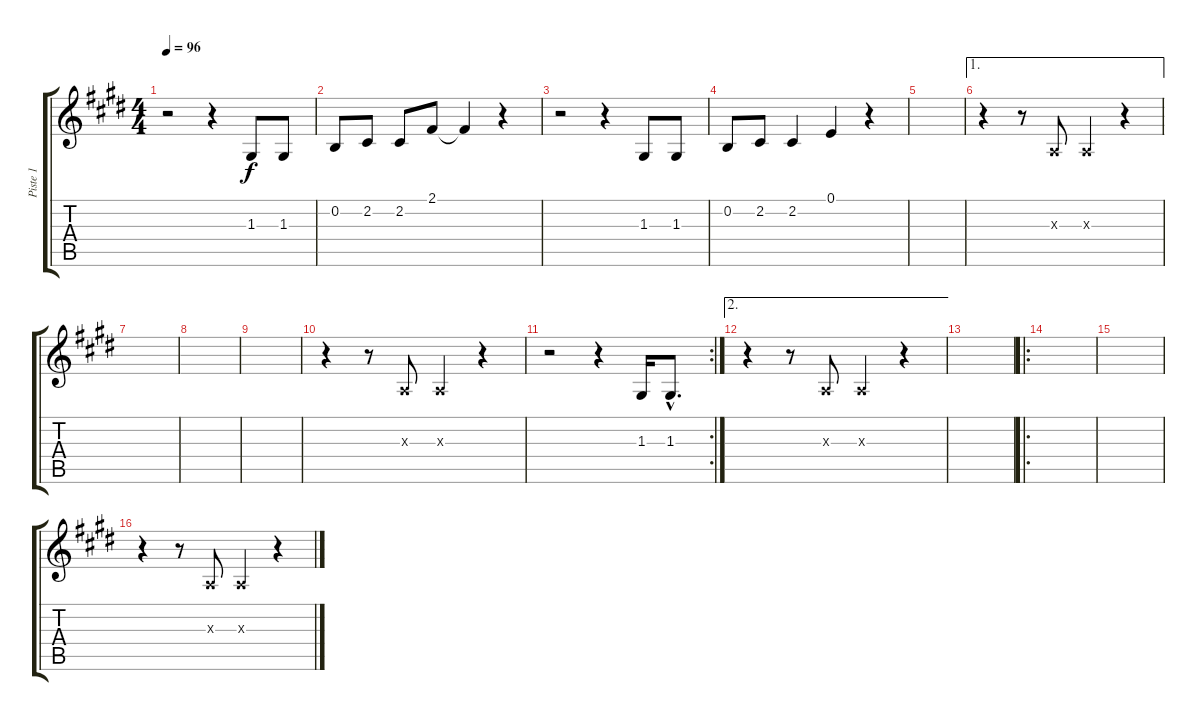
\track ("Piste 1" "Piste 1") {instrument acousticgrandpiano}
\staff {score tabs}
\tuning (E4 B3 G3 D3 A2 E2) {hide}
\ts (4 4)
\tempo 96
\clef g2
\ks e
r.2{dy f} r.4 1.3.8 1.3.8 |
0.2.8 2.2.8 2.2.8 2.1.8 2.1{t}.4 r.4 |
r.2 r.4 1.3.8 1.3.8 |
0.2.8 2.2.8 2.2.4 0.1.4 r.4 |
|
\ae 1
r.4 r.8 2.3{x}.8 2.3{x}.4 r.4 |
|
|
|
r.4 r.8 2.3{x}.8 2.3{x}.4 r.4 |
\rc 2
r.2 r.4 1.3.16 1.3{hac}.8{d} |
\ae 2
r.4 r.8 2.3{x}.8 2.3{x}.4 r.4 |
|
\ro
|
|
r.4 r.8 2.3{x}.8 2.3{x}.4 r.4
